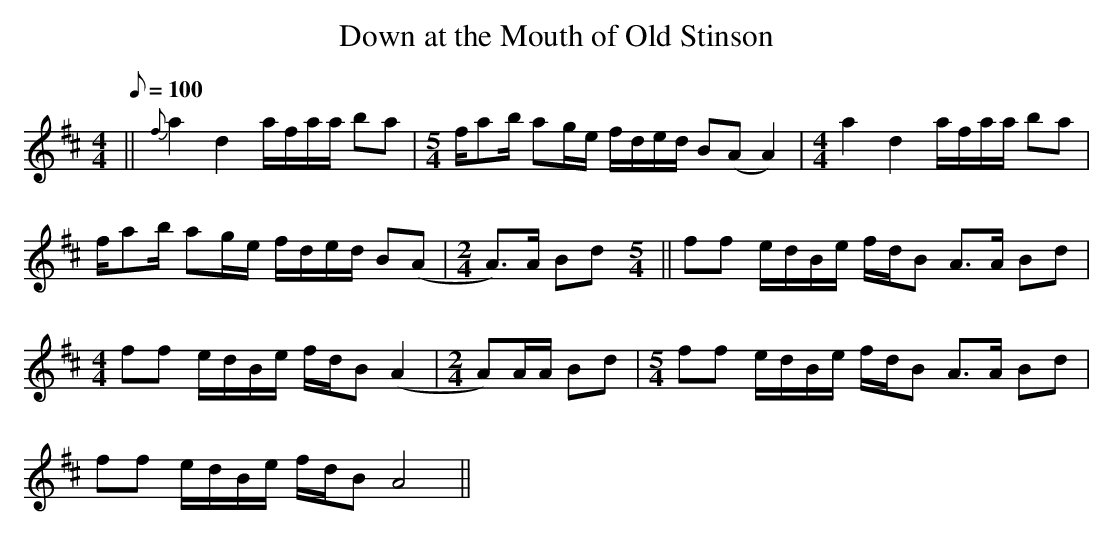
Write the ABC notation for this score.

X:1
T:Down at the Mouth of Old Stinson
L:1/8
M:4/4
Q:100
K:D
||{f}a2d2 a/f/a/a/ ba|
L:1/8
M:5/4
f/ab/ ag/e/ f/d/e/d/ B(A A2)|
L:1/8
M:4/4
a2d2 a/f/a/a/ ba|!
f/ab/ ag/e/ f/d/e/d/ B(A|
L:1/8
M:2/4
A>)A Bd "
L:1/8
M:5/4
||ff e/d/B/e/ f/d/B A>A Bd|!
L:1/8
M:4/4
ff e/d/B/e/ f/d/B (A2|
L:1/8
M:2/4
A)A/A/ Bd|
L:1/8
M:5/4
ff e/d/B/e/ f/d/B A>A Bd|!
ff e/d/B/e/ f/d/B A4||
